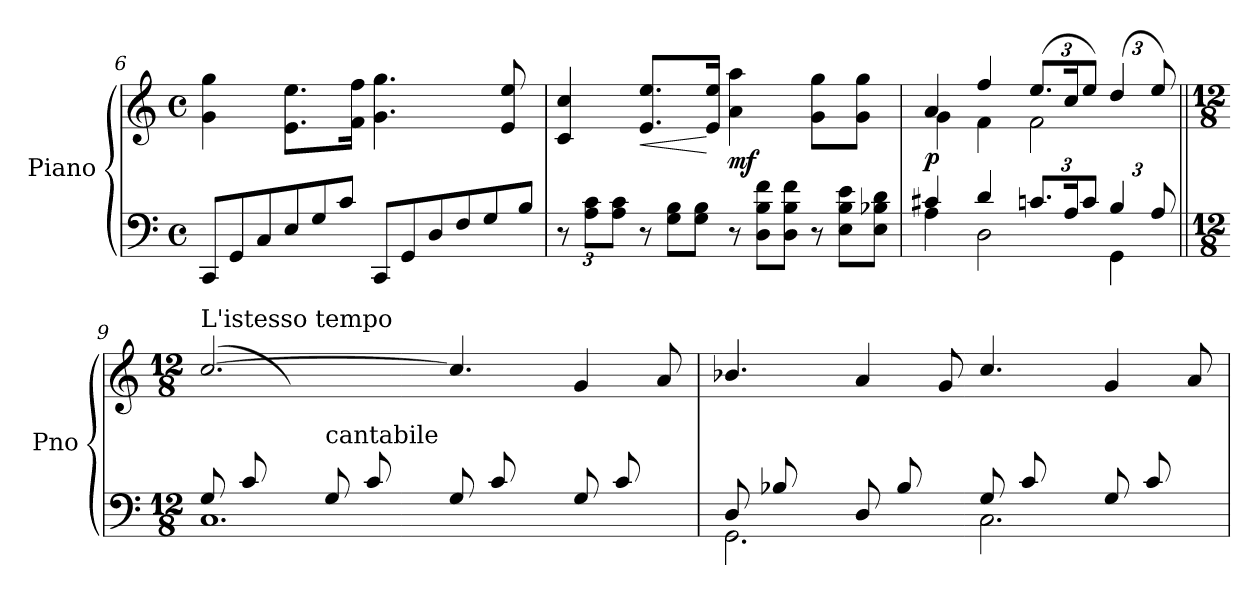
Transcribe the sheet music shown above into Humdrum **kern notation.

**kern	**kern	**dynam
*part1	*part1	*part1
*staff2	*staff1	*staff1/2
*I"Piano	*	*
*I'Pno	*	*
*clefF4	*clefG2	*
*k[]	*k[]	*
*C:	*C:	*
*M4/4	*M4/4	*
*met(c)	*met(c)	*
*Xtuplet	*	*
=6	=6	=6
12CC/L	4g\ 4gg\	.
12GG/	.	.
12C/	.	.
12E/	8.e\ 8.ee\L	.
12G/	.	.
12c/J	.	.
.	16f\ 16ff\Jk	.
12CC/L	4.g\ 4.gg\	.
12GG/	.	.
12D/	.	.
12F/	.	.
12G/	.	.
.	8e/ 8ee/	.
12B/J	.	.
=7	=7	=7
*tuplet	*	*
*Xbrackettup	*	*
12r	4c/ 4cc/	.
12A\ 12c\L	.	.
12A\ 12c\J	.	.
*Xtuplet	*	*
!	!	!LO:HP:b
12r	8.e/ 8.ee/L	<
12G\ 12B\L	.	.
12G\ 12B\J	.	.
.	16e/ 16ee/Jk	[
!	!	!LO:DY:b
12r	4a\ 4aa\	mf
12D\ 12B\ 12f\L	.	.
12D\ 12B\ 12f\J	.	.
12r	8g\ 8gg\L	.
12E\ 12B\ 12e\L	.	.
.	8g\ 8gg\J	.
12E\ 12B-X\ 12d\J	.	.
!!LO:LB:g=z
=8	=8	=8
*^	*^	*
!	!	!	!	!LO:DY:b
4c#X/	4A\	4a/	4g\	p
4d/	2D\	4ff/	4f\	.
*tuplet	*	*Xbrackettup	*	*
12.cn:/L	.	(12.ee/L	2f\	.
24A/K	.	24cc/K	.	.
12c/J	.	12ee/J)	.	.
6B/	4GG\	(6dd/	.	.
12A/	.	12ee/)	.	.
=9||	=9||	=9||	=9||	=9||
*M12/8	*	*M12/8	*	*
!	!	!LO:TX:a:t=L'istesso tempo	!	!
(8G/L	1.C	([2.cc/	4ryy	.
8c/	.	.	.	.
8ryy	.	.	8e\J)	.
!	!	!	!LO:TX:b:t=cantabile	!
(8G/L	.	.	4ryy	.
8c/	.	.	.	.
8ryy	.	.	8e\J)	.
(8G/L	.	4.cc/]	4ryy	.
8c/	.	.	.	.
8ryy	.	.	8e\J)	.
(8G/L	.	4g/	4ryy	.
8c/	.	.	.	.
8ryy	.	8a/	8e\J)	.
=10	=10	=10	=10	=10
(8D/L	2.GG\	4.b-X/	4ryy	.
8B-X/	.	.	.	.
8ryy	.	.	8d\J)	.
(8D/L	.	4a/	4ryy	.
8B-/	.	.	.	.
8ryy	.	8g/	8d\J)	.
(8G/L	2.C\	4.cc/	4ryy	.
8c/	.	.	.	.
8ryy	.	.	8e\J)	.
(8G/L	.	4g/	4ryy	.
8c/	.	.	.	.
8ryy	.	8a/)	8e\J)	.
*v	*v	*	*	*
*	*v	*v	*
=	=	=
*-	*-	*-
